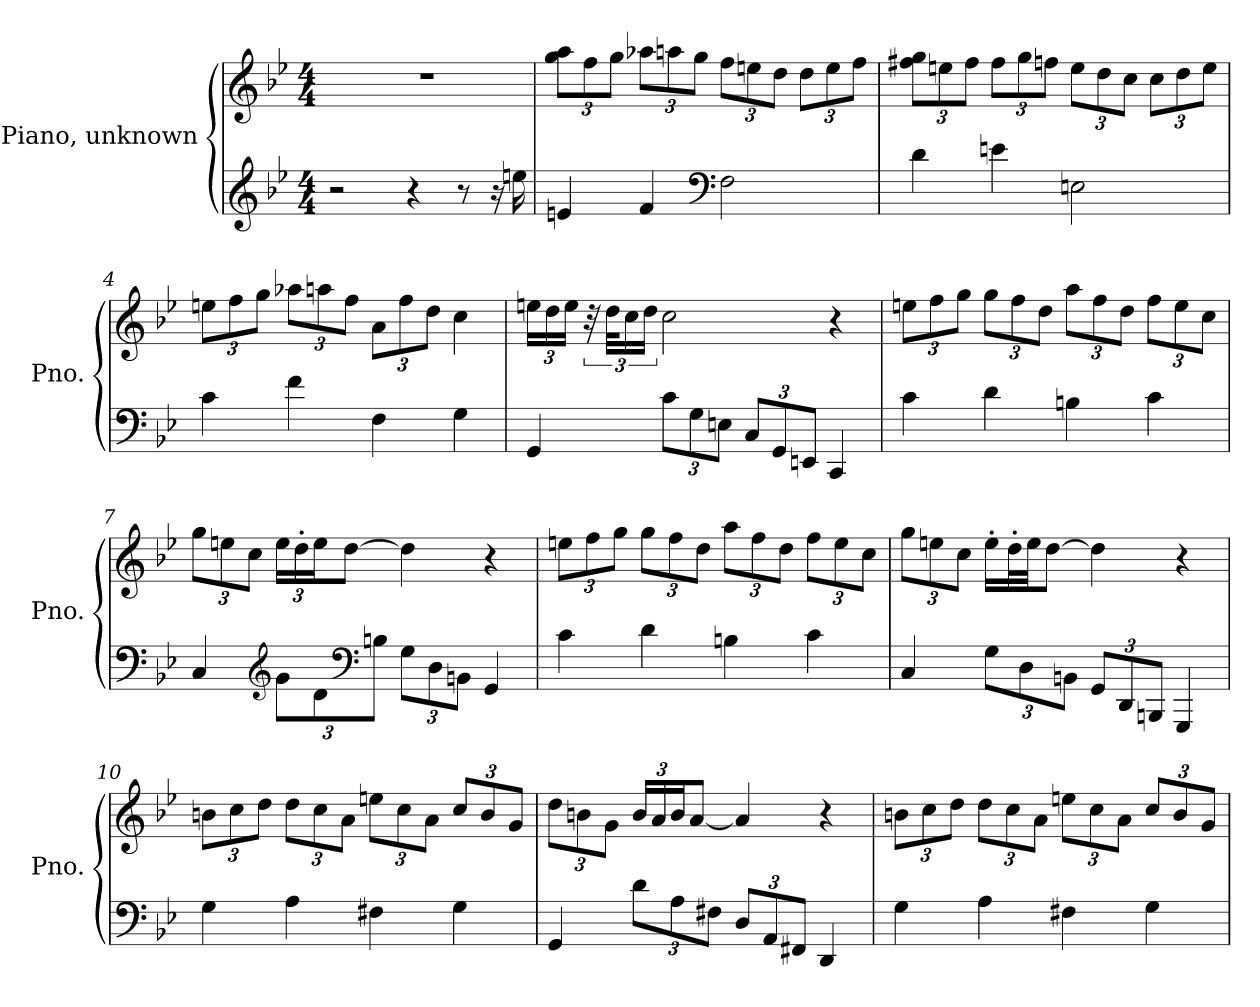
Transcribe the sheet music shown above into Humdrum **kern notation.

**kern	**kern
*part1	*part1
*staff2	*staff1
*I"Piano, unknown	*
*I'Pno.	*
*clefG2	*clefG2
*k[b-e-]	*k[b-e-]
*M4/4	*M4/4
*MM114	*MM114
=1	=1
2r	1r
4r	.
8r	.
16r	.
16een\	.
=2	=2
*	*Xbrackettup
4en/	12gg\ 12aa\L
.	12ff\
.	12gg\J
4f/	12aa-X\L
.	12aan\
.	12gg\J
*clefF4	*
2F\	12ff\L
.	12een\
.	12dd\J
.	12dd\L
.	12ee\
.	12ff\J
=3	=3
4d\	12ff#X\ 12gg\L
.	12een\
.	12ff#\J
4en\	12ff#\L
.	12gg\
.	12ffn\J
2En\	12ee\L
.	12dd\
.	12cc\J
.	12cc\L
.	12dd\
.	12ee\J
!!LO:LB:g=z
=4	=4
4c\	12een\L
.	12ff\
.	12gg\J
4f\	12aa-X\L
.	12aan\
.	12ff\J
4F\	12a\L
.	12ff\
.	12dd\J
4G\	4cc\
=5	=5
4GG/	24een\LL
.	24dd\
.	24ee\JJ
*	*brackettup
.	48r
.	48dd\KLL
.	24cc\
.	24dd\JJ
*Xbrackettup	*
12c\L	2cc\
12G\	.
12En\J	.
12C/L	.
12GG/	.
12EEn/J	.
4CC/	4r
=6	=6
*	*Xbrackettup
4c\	12een\L
.	12ff\
.	12gg\J
4d\	12gg\L
.	12ff\
.	12dd\J
4Bn\	12aa\L
.	12ff\
.	12dd\J
4c\	12ff\L
.	12ee\
.	12cc\J
!!LO:LB:g=z
=7	=7
4C/	12gg\L
.	12een\
.	12cc\J
*clefG2	*
12g\L	24ee\LL
.	24dd'\
12d\	24ee\J
.	[8dd\J
*clefF4	*
12Bn\J	.
12G\L	4dd\]
12D\	.
12BBn\J	.
4GG/	4r
=8	=8
4c\	12een\L
.	12ff\
.	12gg\J
4d\	12gg\L
.	12ff\
.	12dd\J
4Bn\	12aa\L
.	12ff\
.	12dd\J
4c\	12ff\L
.	12ee\
.	12cc\J
=9	=9
4C/	12gg\L
.	12een\
.	12cc\J
12G\L	16ee'\LL
.	32dd'\L
12D\	.
.	32ee\JJ
.	[8dd\J
12BBn\J	.
12GG/L	4dd\]
12DD/	.
12BBBn/J	.
4GGG/	4r
!!LO:LB:g=z
=10	=10
4G\	12bn\L
.	12cc\
.	12dd\J
4A\	12dd\L
.	12cc\
.	12a\J
4F#X\	12een\L
.	12cc\
.	12a\J
4G\	12cc/L
.	12b/
.	12g/J
=11	=11
4GG/	12dd\L
.	12bn\
.	12g\J
12d\L	24b/LL
.	24a/
12A\	24b/J
.	[8a/J
12F#X\J	.
12D/L	4a/]
12AA/	.
12FF#X/J	.
4DD/	4r
=12	=12
4G\	12bn\L
.	12cc\
.	12dd\J
4A\	12dd\L
.	12cc\
.	12a\J
4F#X\	12een\L
.	12cc\
.	12a\J
4G\	12cc/L
.	12b/
.	12g/J
=	=
*-	*-
